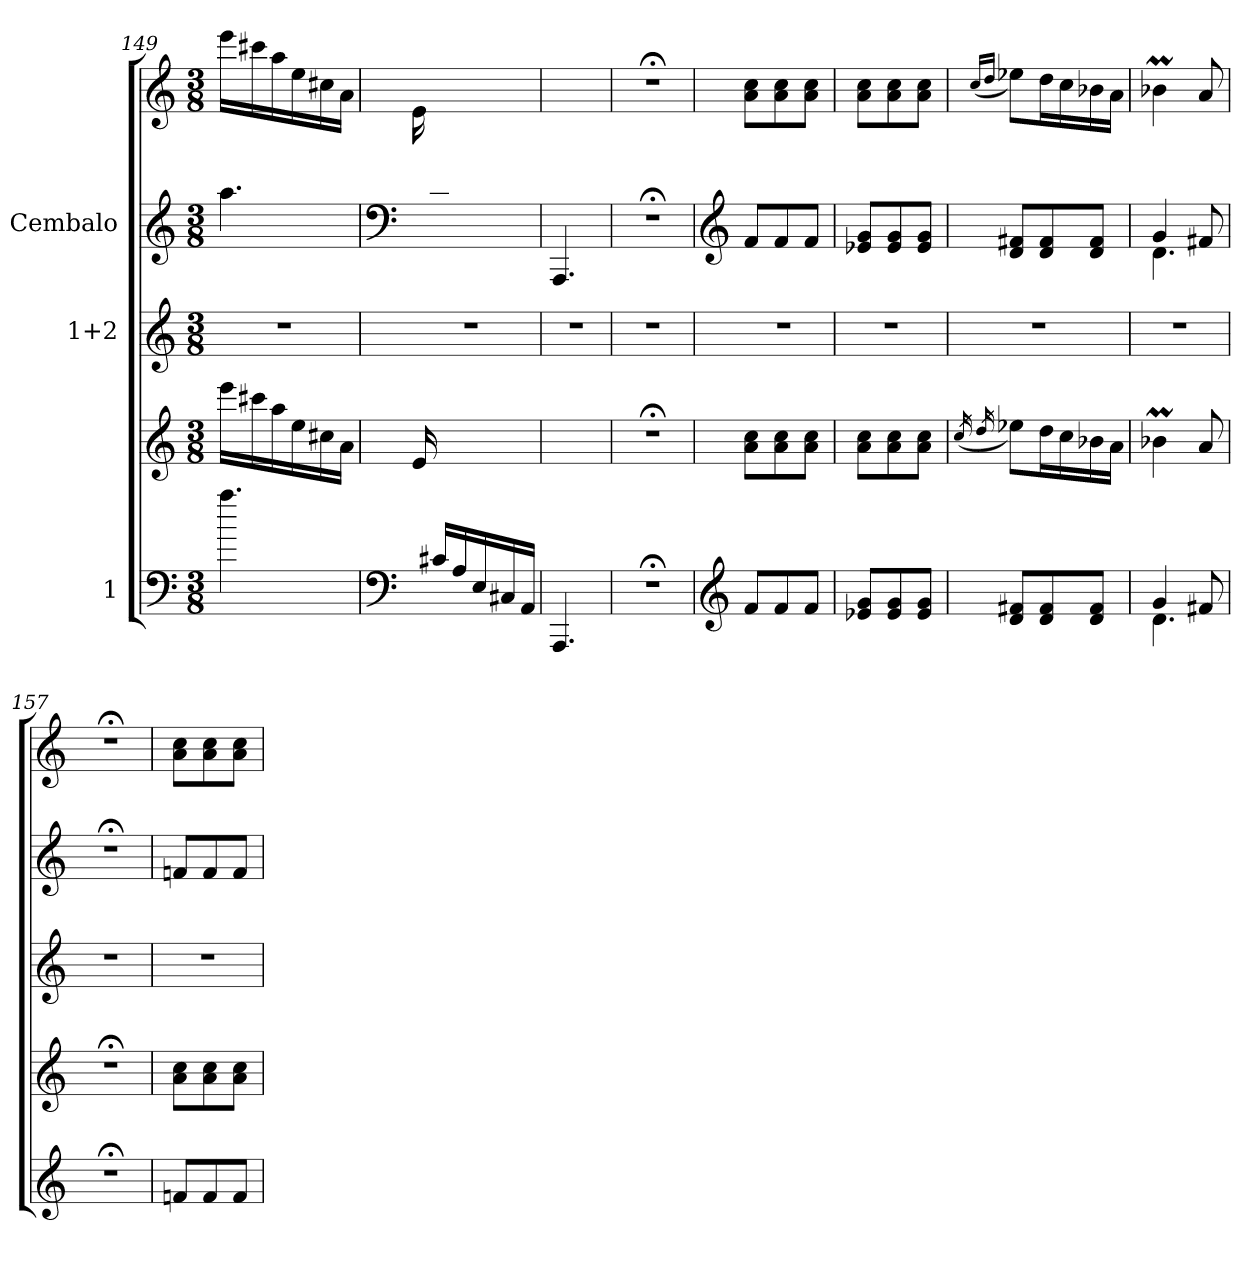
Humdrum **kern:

**kern	**kern	**kern	**kern	**kern
*part3	*part3	*part2	*part1	*part1
*staff5	*staff4	*staff3	*staff2	*staff1
*I"1	*	*I"1+2	*I"Cembalo	*
*clefF4	*clefG2	*clefG2	*clefG2	*clefG2
*k[]	*k[]	*k[]	*k[]	*k[]
*M3/8	*M3/8	*M3/8	*M3/8	*M3/8
=149	=149	=149	=149	=149
4.aa\	16eee\LL	4.r	4.aa\	16eee\LL
.	16ccc#X\	.	.	16ccc#X\
.	16aa\	.	.	16aa\
.	16ee\	.	.	16ee\
.	16cc#X\	.	.	16cc#X\
.	16a\JJ	.	.	16a\JJ
=150	=150	=150	=150	=150
*clefF4	*	*	*clefF4	*
*^	*	*	*^	*
16ryy	4.ryy	16e/	4.r	16ryy	4.ryy	16e\LL
16c#X/LL	.	4ryy	.	16c#X/	.	4ryy
16A/	.	.	.	16A/	.	.
16E/	.	.	.	16E/	.	.
16C#X/	.	.	.	16C#X/	.	.
16AA/JJ	.	16ryy	.	16AA/JJ	.	16ryy
=151	=151	=151	=151	=151	=151	=151
4.AAA/	4.ryy	4.ryy	4.r	4.AAA/	4.ryy	4.ryy
*v	*v	*	*	*v	*v	*
=152	=152	=152	=152	=152
4.r;<	4.r;<	4.r	4.r;<	4.r;<
!!LO:PB:g=z
=153	=153	=153	=153	=153
*clefG2	*	*	*clefG2	*
8f/L	8a\ 8cc\L	4.r	8f/L	8a\ 8cc\L
8f/	8a\ 8cc\	.	8f/	8a\ 8cc\
8f/J	8a\ 8cc\J	.	8f/J	8a\ 8cc\J
=154	=154	=154	=154	=154
8e-X/ 8g/L	8a\ 8cc\L	4.r	8e-X/ 8g/L	8a\ 8cc\L
8e-/ 8g/	8a\ 8cc\	.	8e-/ 8g/	8a\ 8cc\
8e-/ 8g/J	8a\ 8cc\J	.	8e-/ 8g/J	8a\ 8cc\J
=155	=155	=155	=155	=155
.	(<16qcc/	.	.	(<16qcc/LL
.	16qdd/	.	.	16qdd/JJ
8d/ 8f#X/L	8ee-X\L)	4.r	8d/ 8f#X/L	8ee-X\L)
8d/ 8f#/	16dd\L	.	8d/ 8f#/	16dd\L
.	16cc\	.	.	16cc\
8d/ 8f#/J	16b-X\	.	8d/ 8f#/J	16b-X\
.	16a\JJ	.	.	16a\JJ
=156	=156	=156	=156	=156
*^	*	*	*^	*
4g/	4.d\	4b-XM\	4.r	4g/	4.d\	4b-XM\
8f#X/	.	8a/	.	8f#X/	.	8a/
*v	*v	*	*	*v	*v	*
=157	=157	=157	=157	=157
4.r;<	4.r;<	4.r	4.r;<	4.r;<
=158	=158	=158	=158	=158
8fn/L	8a\ 8cc\L	4.r	8fn/L	8a\ 8cc\L
8f/	8a\ 8cc\	.	8f/	8a\ 8cc\
8f/J	8a\ 8cc\J	.	8f/J	8a\ 8cc\J
=	=	=	=	=
*-	*-	*-	*-	*-
